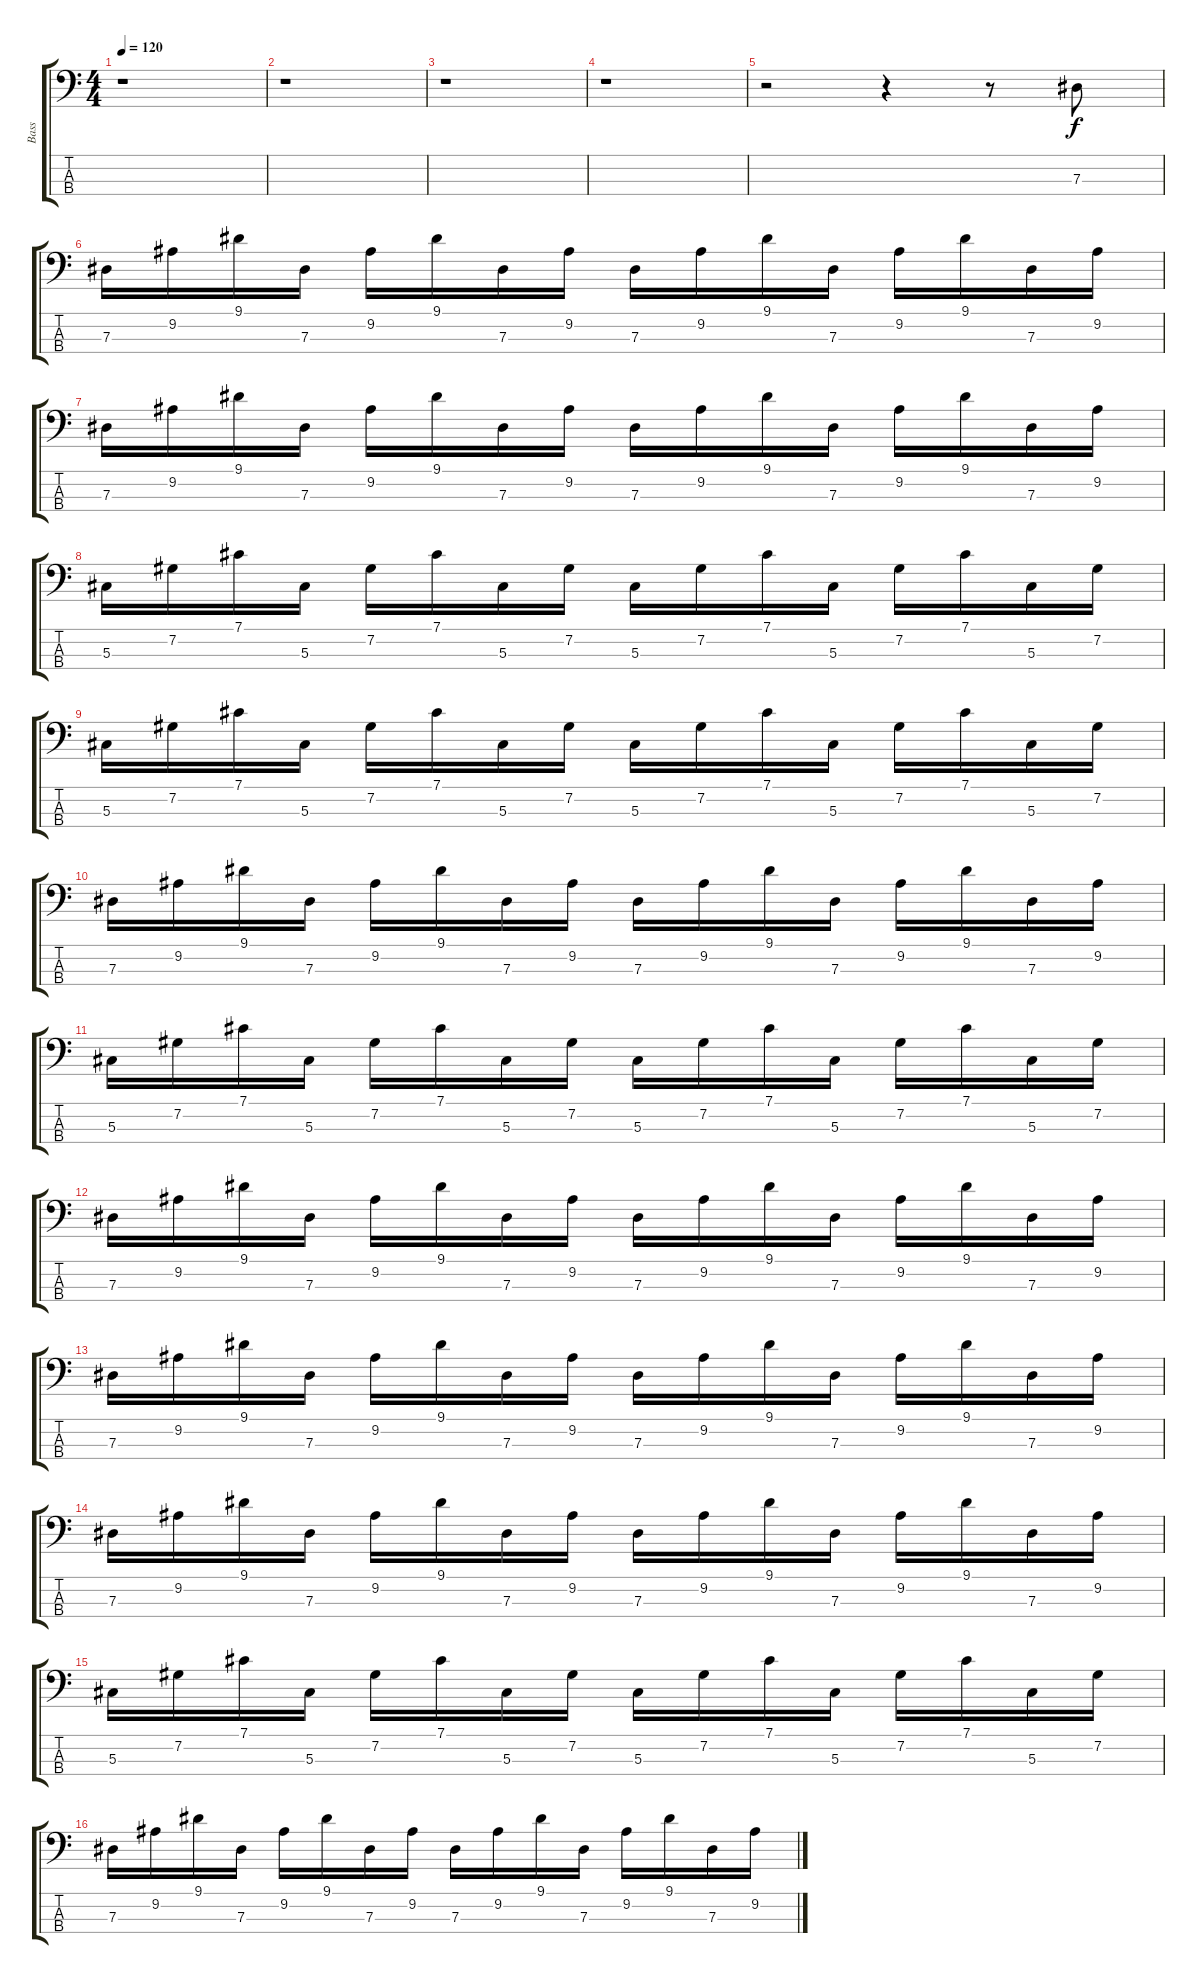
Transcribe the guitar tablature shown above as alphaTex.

\track ("Bass" "Bass") {instrument electricbassfinger}
\staff {score tabs}
\tuning (Gb2 Db2 Ab1 Eb1) {hide}
\ts (4 4)
\tempo 120
\clef f4
\ks c
r.1{dy f instrument electricbassfinger} |
r.1 |
r.1 |
r.1 |
r.2 r.4 r.8 7.3.8 |
7.3.16 9.2.16 9.1.16 7.3.16 9.2.16 9.1.16 7.3.16 9.2.16 7.3.16 9.2.16 9.1.16 7.3.16 9.2.16 9.1.16 7.3.16 9.2.16 |
7.3.16 9.2.16 9.1.16 7.3.16 9.2.16 9.1.16 7.3.16 9.2.16 7.3.16 9.2.16 9.1.16 7.3.16 9.2.16 9.1.16 7.3.16 9.2.16 |
5.3.16 7.2.16 7.1.16 5.3.16 7.2.16 7.1.16 5.3.16 7.2.16 5.3.16 7.2.16 7.1.16 5.3.16 7.2.16 7.1.16 5.3.16 7.2.16 |
5.3.16 7.2.16 7.1.16 5.3.16 7.2.16 7.1.16 5.3.16 7.2.16 5.3.16 7.2.16 7.1.16 5.3.16 7.2.16 7.1.16 5.3.16 7.2.16 |
7.3.16 9.2.16 9.1.16 7.3.16 9.2.16 9.1.16 7.3.16 9.2.16 7.3.16 9.2.16 9.1.16 7.3.16 9.2.16 9.1.16 7.3.16 9.2.16 |
5.3.16 7.2.16 7.1.16 5.3.16 7.2.16 7.1.16 5.3.16 7.2.16 5.3.16 7.2.16 7.1.16 5.3.16 7.2.16 7.1.16 5.3.16 7.2.16 |
7.3.16 9.2.16 9.1.16 7.3.16 9.2.16 9.1.16 7.3.16 9.2.16 7.3.16 9.2.16 9.1.16 7.3.16 9.2.16 9.1.16 7.3.16 9.2.16 |
7.3.16 9.2.16 9.1.16 7.3.16 9.2.16 9.1.16 7.3.16 9.2.16 7.3.16 9.2.16 9.1.16 7.3.16 9.2.16 9.1.16 7.3.16 9.2.16 |
7.3.16 9.2.16 9.1.16 7.3.16 9.2.16 9.1.16 7.3.16 9.2.16 7.3.16 9.2.16 9.1.16 7.3.16 9.2.16 9.1.16 7.3.16 9.2.16 |
5.3.16 7.2.16 7.1.16 5.3.16 7.2.16 7.1.16 5.3.16 7.2.16 5.3.16 7.2.16 7.1.16 5.3.16 7.2.16 7.1.16 5.3.16 7.2.16 |
7.3.16 9.2.16 9.1.16 7.3.16 9.2.16 9.1.16 7.3.16 9.2.16 7.3.16 9.2.16 9.1.16 7.3.16 9.2.16 9.1.16 7.3.16 9.2.16
